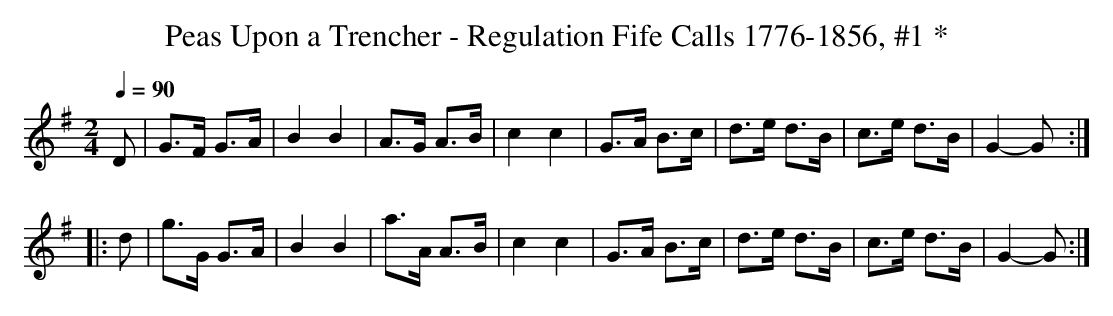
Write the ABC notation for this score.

X:1
T:Peas Upon a Trencher - Regulation Fife Calls 1776-1856, #1 *
M:2/4
L:1/8
Q:1/4=90
K:G
D|G>F G>A|B2 B2|A>G A>B|c2 c2|G>A B>c| d>e d>B|c>e d>B|G2 -G:|
|:d|g>G G>A|B2 B2|a>A A>B|c2 c2|G>A B>c|d>e d>B|c>e d>B|G2 -G:|
